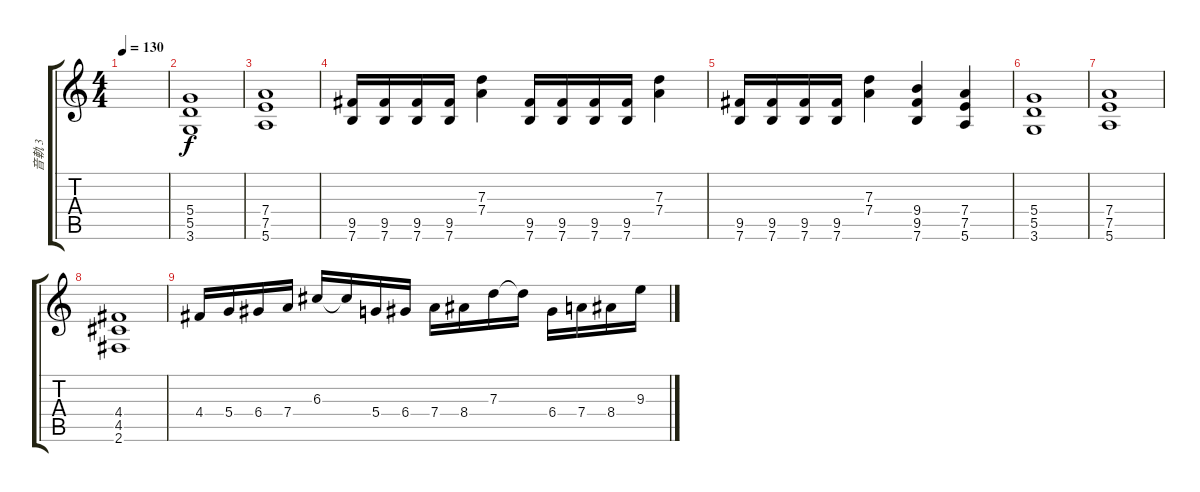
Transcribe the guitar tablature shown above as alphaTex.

\track ("音軌 3" "音軌 3") {instrument distortionguitar}
\staff {score tabs}
\tuning (E4 B3 G3 D3 A2 E2) {hide}
\ts (4 4)
\tempo 130
\clef g2
\ks c
|
(5.4 5.5 3.6).1 |
(7.4 7.5 5.6).1 |
(9.5 7.6).16 (9.5 7.6).16 (9.5 7.6).16 (9.5 7.6).16 (7.3 7.4).4 (9.5 7.6).16 (9.5 7.6).16 (9.5 7.6).16 (9.5 7.6).16 (7.3 7.4).4 |
(9.5 7.6).16 (9.5 7.6).16 (9.5 7.6).16 (9.5 7.6).16 (7.3 7.4).4 (9.4 9.5 7.6).4 (7.4 7.5 5.6).4 |
(5.4 5.5 3.6).1 |
(7.4 7.5 5.6).1 |
(4.4 4.5 2.6).1 |
4.4.16 5.4.16 6.4.16 7.4.16 6.3.16 6.3{t}.16 5.4.16 6.4.16 7.4.16 8.4.16 7.3.16 7.3{t}.16 6.4.16 7.4.16 8.4.16 9.3.16
